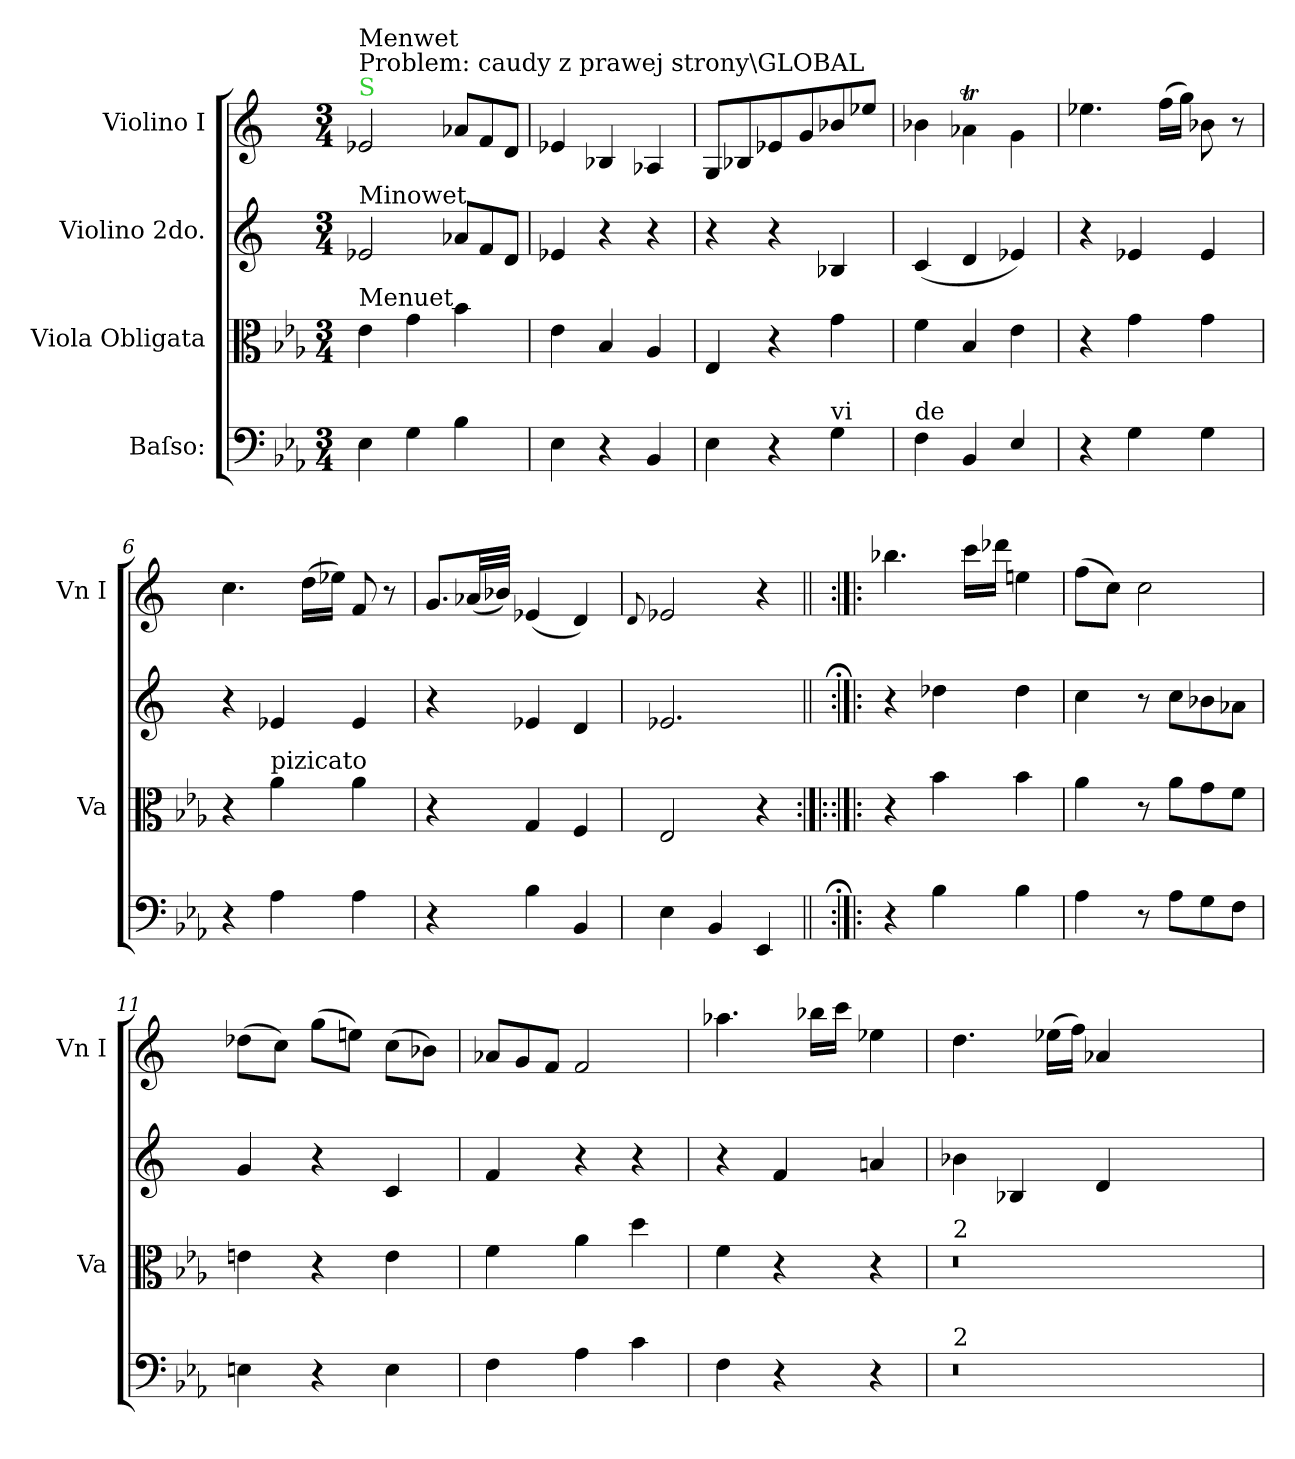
**kern	**kern	**kern	**kern
*part4	*part3	*part2	*part1
*staff4	*staff3	*staff2	*staff1
*I"Baſso:	*I"Viola Obligata	*I"Violino 2do.	*I"Violino I
*	*I'Va	*	*I'Vn I
*clefF4	*clefC3	*clefG2	*clefG2
*k[b-e-a-]	*k[b-e-a-]	*	*
*M3/4	*M3/4	*M3/4	*M3/4
=1	=1	=1	=1
!	!	!	!LO:TX:a:color=limegreen:t=S
!	!	!	!LO:TX:a:t=Problem&colon; caudy z prawej strony\GLOBAL
!	!	!	!LO:TX:a:t=Menwet
!	!	!LO:TX:a:t=Minowet	!
!	!LO:TX:a:t=Menuet	!	!
4E-\	4e-\	2e-/	2e-/
4G\	4g\	.	.
*	*	*Xtuplet	*Xtuplet
4B-\	4b-\	12a-/L	12a-/L
.	.	12f/	12f/
.	.	12d/J	12d/J
=2	=2	=2	=2
4E-\	4e-\	4e-/	4e-/
4r	4B-/	4r	4B-/
4BB-/	4A-/	4r	4A-/
=3	=3	=3	=3
4E-\	4E-/	4r	8G/L
.	.	.	8B-/
4r	4r	4r	8e-/
.	.	.	8g/
!LO:TX:a:t=vi	!	!	!
4G\	4g\	4B-/	8b-/
.	.	.	8ee-/J
=4	=4	=4	=4
!LO:TX:a:t=de	!	!	!
4F\	4f\	(4c/	4b-\
4BB-/	4B-/	4d/	4a-T\
4E-/	4e-\	4e-/)	4g\
=5	=5	=5	=5
4r	4r	4r	4.ee-\
4G\	4g\	4e-/	.
.	.	.	(16ff\LL
.	.	.	16gg\JJ)
4G\	4g\	4e-/	8b-\
.	.	.	8r
=6	=6	=6	=6
4r	4r	4r	4.cc\
!	!LO:TX:a:t=pizicato	!	!
4A-\	4a-\	4e-/	.
.	.	.	(16dd\LL
.	.	.	16ee-\JJ)
4A-\	4a-\	4e-/	8f/
.	.	.	8r
=7	=7	=7	=7
4r	4r	4r	8.g/L
.	.	.	(32a-/LL
.	.	.	32b-/JJJ)
4B-\	4G/	4e-/	(4e-/
4BB-/	4F/	4d/	4d/)
=8	=8	=8	=8
.	.	.	8qqd/
4E-\	2E-/	2.e-/	2e-/
4BB-/	.	.	.
4EE-/	4r	.	4r
=9||;	=9:|!|:	=9||;	=9||
4r	4r	4r	4.bb-\
4B-\	4b-\	4dd-X\	.
.	.	.	16ccc\LL
.	.	.	16ddd-X\JJ
4B-\	4b-\	4dd-\	4een\
=10	=10	=10	=10
4A-\	4a-\	4cc\	(8ff\L
.	.	.	8cc\J)
8r	8r	8r	2cc\
8A-\L	8a-\L	8cc\L	.
8G\	8g\	8b-\	.
8F\J	8f\J	8a-\J	.
=11	=11	=11	=11
4En\	4en\	4g/	(8dd-X\L
.	.	.	8cc\J)
4r	4r	4r	(8gg\L
.	.	.	8een\J)
4E\	4e\	4c/	(8cc\L
.	.	.	8b-\J)
=12	=12	=12	=12
4F\	4f\	4f/	12a-/L
.	.	.	12g/
.	.	.	12f/J
4A-\	4a-\	4r	2f/
4c\	4dd\	4r	.
=13	=13	=13	=13
4F\	4f\	4r	4.aa-\
4r	4r	4f/	.
.	.	.	16bb-\LL
.	.	.	16ccc\JJ
4r	4r	4an/	4ee-\
=14	=14	=14	=14
!	!LO:TX:a:t=2	!	!
!LO:TX:a:t=2	!	!	!
!LO:N:vis=0	!LO:N:vis=0	!	!
1.r	1.r	4b-\	4.dd\
.	.	4B-/	.
.	.	.	(16ee-\LL
.	.	.	16ff\JJ)
.	.	4d/	4a-/
.	.	2.ryy	2.ryy
=	=	=	=
*-	*-	*-	*-
